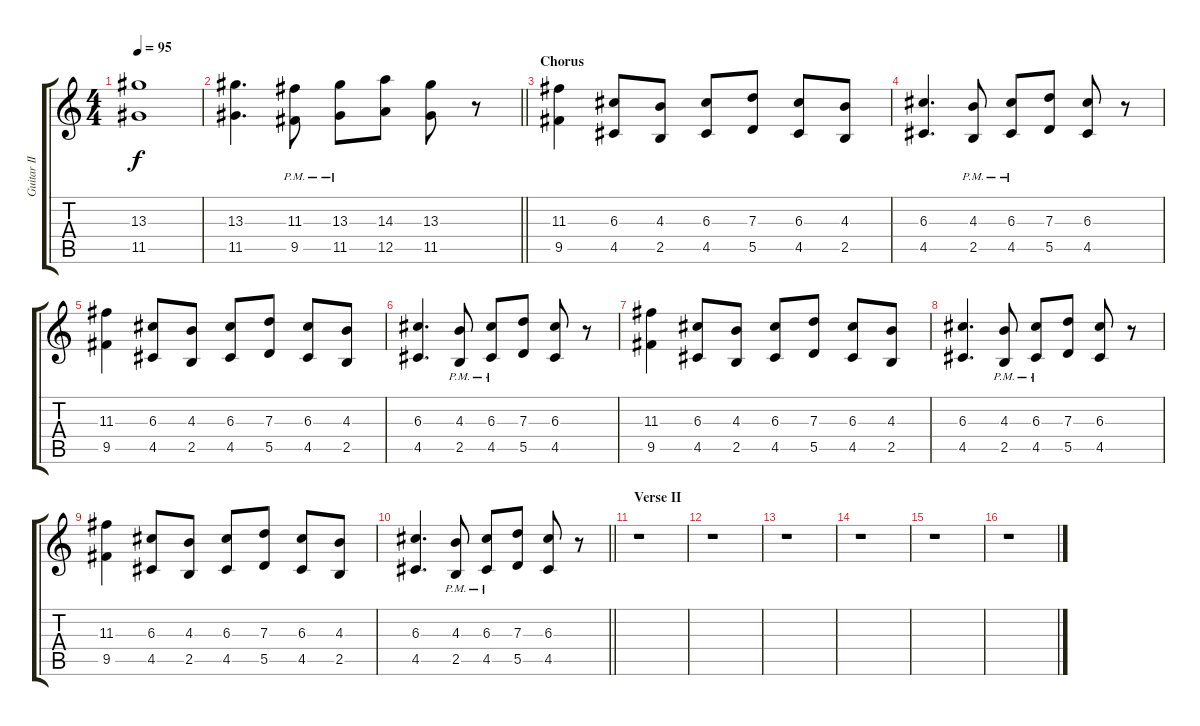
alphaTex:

\track ("Guitar II" "Guitar II") {instrument overdrivenguitar}
\staff {score tabs}
\tuning (E4 B3 G3 D3 A2 E2) {hide}
\ts (4 4)
\tempo 95
\clef g2
\ks c
(13.3 11.5).1{dy f} |
\barLineRight lightlight
(13.3 11.5).4{d} (11.3{pm} 9.5{pm}).8 (13.3{pm} 11.5{pm}).8 (14.3 12.5).8 (13.3 11.5).8 r.8 |
\section ("" "Chorus")
(11.3 9.5).4 (6.3 4.5).8 (4.3 2.5).8 (6.3 4.5).8 (7.3 5.5).8 (6.3 4.5).8 (4.3 2.5).8 |
(6.3 4.5).4{d} (4.3{pm} 2.5{pm}).8 (6.3{pm} 4.5{pm}).8 (7.3 5.5).8 (6.3 4.5).8 r.8 |
(11.3 9.5).4 (6.3 4.5).8 (4.3 2.5).8 (6.3 4.5).8 (7.3 5.5).8 (6.3 4.5).8 (4.3 2.5).8 |
(6.3 4.5).4{d} (4.3{pm} 2.5{pm}).8 (6.3{pm} 4.5{pm}).8 (7.3 5.5).8 (6.3 4.5).8 r.8 |
(11.3 9.5).4 (6.3 4.5).8 (4.3 2.5).8 (6.3 4.5).8 (7.3 5.5).8 (6.3 4.5).8 (4.3 2.5).8 |
(6.3 4.5).4{d} (4.3{pm} 2.5{pm}).8 (6.3{pm} 4.5{pm}).8 (7.3 5.5).8 (6.3 4.5).8 r.8 |
(11.3 9.5).4 (6.3 4.5).8 (4.3 2.5).8 (6.3 4.5).8 (7.3 5.5).8 (6.3 4.5).8 (4.3 2.5).8 |
\barLineRight lightlight
(6.3 4.5).4{d} (4.3{pm} 2.5{pm}).8 (6.3{pm} 4.5{pm}).8 (7.3 5.5).8 (6.3 4.5).8 r.8 |
\section ("" "Verse II")
r.1 |
r.1 |
r.1 |
r.1 |
r.1 |
r.1
